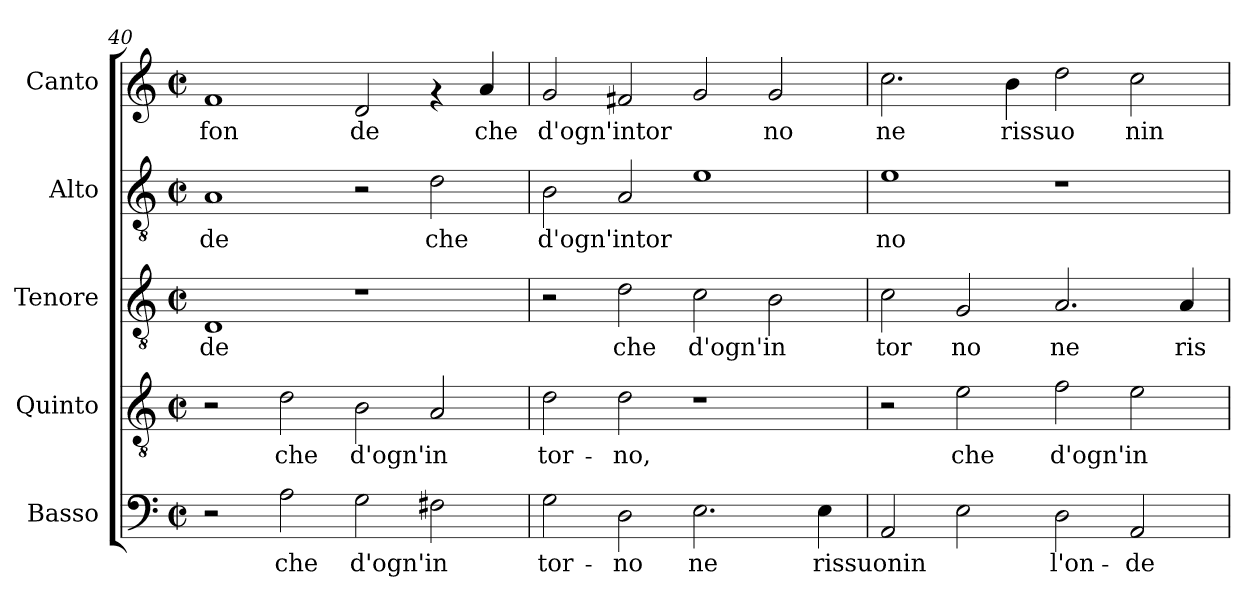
**kern	**text	**kern	**text	**kern	**text	**kern	**text	**kern	**text
*part5	*part5	*part4	*part4	*part3	*part3	*part2	*part2	*part1	*part1
*staff5	*staff5	*staff4	*staff4	*staff3	*staff3	*staff2	*staff2	*staff1	*staff1
*I"Basso	*	*I"Quinto	*	*I"Tenore	*	*I"Alto	*	*I"Canto	*
*clefF4	*	*clefGv2	*	*clefGv2	*	*clefGv2	*	*clefG2	*
*k[]	*	*k[]	*	*k[]	*	*k[]	*	*k[]	*
*C:	*	*C:	*	*C:	*	*C:	*	*C:	*
*M2/2	*	*M2/2	*	*M2/2	*	*M2/2	*	*M2/2	*
*met(c|)	*	*met(c|)	*	*met(c|)	*	*met(c|)	*	*met(c|)	*
=40	=40	=40	=40	=40	=40	=40	=40	=40	=40
!	!	!	!	!	!LO:LY:b:cj	!	!LO:LY:b:cj	!	!LO:LY:b:cj
2r	.	2r	.	1D	de	1A	de	1f	fon
!	!LO:LY:b:rj	!	!LO:LY:b:rj	!	!	!	!	!	!
2A\	che	2d\	che	.	.	.	.	.	.
!	!LO:LY:b:rj	!	!LO:LY:b:rj	!	!	!	!	!	!LO:LY:b:cj
2G\	d'ogn'in-	2B\	d'ogn'in-	1r	.	2r	.	2d/	de
!	!LO:LY:b:rj	!	!LO:LY:b:rj	!	!	!	!LO:LY:b:cj	!	!
2F#X\	--	2A/	--	.	.	2d\	che	4rf	.
!	!	!	!	!	!	!	!	!	!LO:LY:b:cj
.	.	.	.	.	.	.	.	4a/	che
=41	=41	=41	=41	=41	=41	=41	=41	=41	=41
!	!LO:LY:b:rj	!	!LO:LY:b:rj	!	!	!	!LO:LY:b:cj	!	!LO:LY:b:cj
2G\	-tor-	2d\	-tor-	2r	.	2B\	d'ogn'intor	2g/	d'ogn'intor
!	!LO:LY:b:rj	!	!LO:LY:b:rj	!	!LO:LY:b:cj	!	!LO:LY:b:cj	!	!LO:LY:b:cj
2D\	-no	2d\	-no,	2d\	che	2A/	.	2f#X/	.
!	!LO:LY:b:rj	!	!	!	!LO:LY:b:cj	!	!LO:LY:b:cj	!	!LO:LY:b:cj
2.E\	ne	1r	.	2c\	d'ogn'in	1e	.	2g/	.
!	!	!	!	!	!LO:LY:b:cj	!	!	!	!LO:LY:b:cj
.	.	.	.	2B\	.	.	.	2g/	no
!	!LO:LY:b:rj	!	!	!	!	!	!	!	!
4E\	rissuonin	.	.	.	.	.	.	.	.
=42	=42	=42	=42	=42	=42	=42	=42	=42	=42
!	!LO:LY:b:rj	!	!	!	!LO:LY:b:cj	!	!LO:LY:b:cj	!	!LO:LY:b:cj
2AA/	.	2r	.	2c\	tor	1e	no	2.cc\	ne
!	!LO:LY:b:rj	!	!LO:LY:b:rj	!	!LO:LY:b:cj	!	!	!	!
2E\	.	2e\	che	2G/	no	.	.	.	.
!	!	!	!	!	!	!	!	!	!LO:LY:b:cj
.	.	.	.	.	.	.	.	4b\	rissuo
!	!LO:LY:b:rj	!	!LO:LY:b:rj	!	!LO:LY:b:cj	!	!	!	!LO:LY:b:cj
2D\	l'on-	2f\	d'ogn'in-	2.A/	ne	1r	.	2dd\	.
!	!LO:LY:b:rj	!	!LO:LY:b:rj	!	!	!	!	!	!LO:LY:b:cj
2AA/	-de	2e\	--	.	.	.	.	2cc\	nin
!	!	!	!	!	!LO:LY:b:cj	!	!	!	!
.	.	.	.	4A/	ris	.	.	.	.
=	=	=	=	=	=	=	=	=	=
*-	*-	*-	*-	*-	*-	*-	*-	*-	*-
